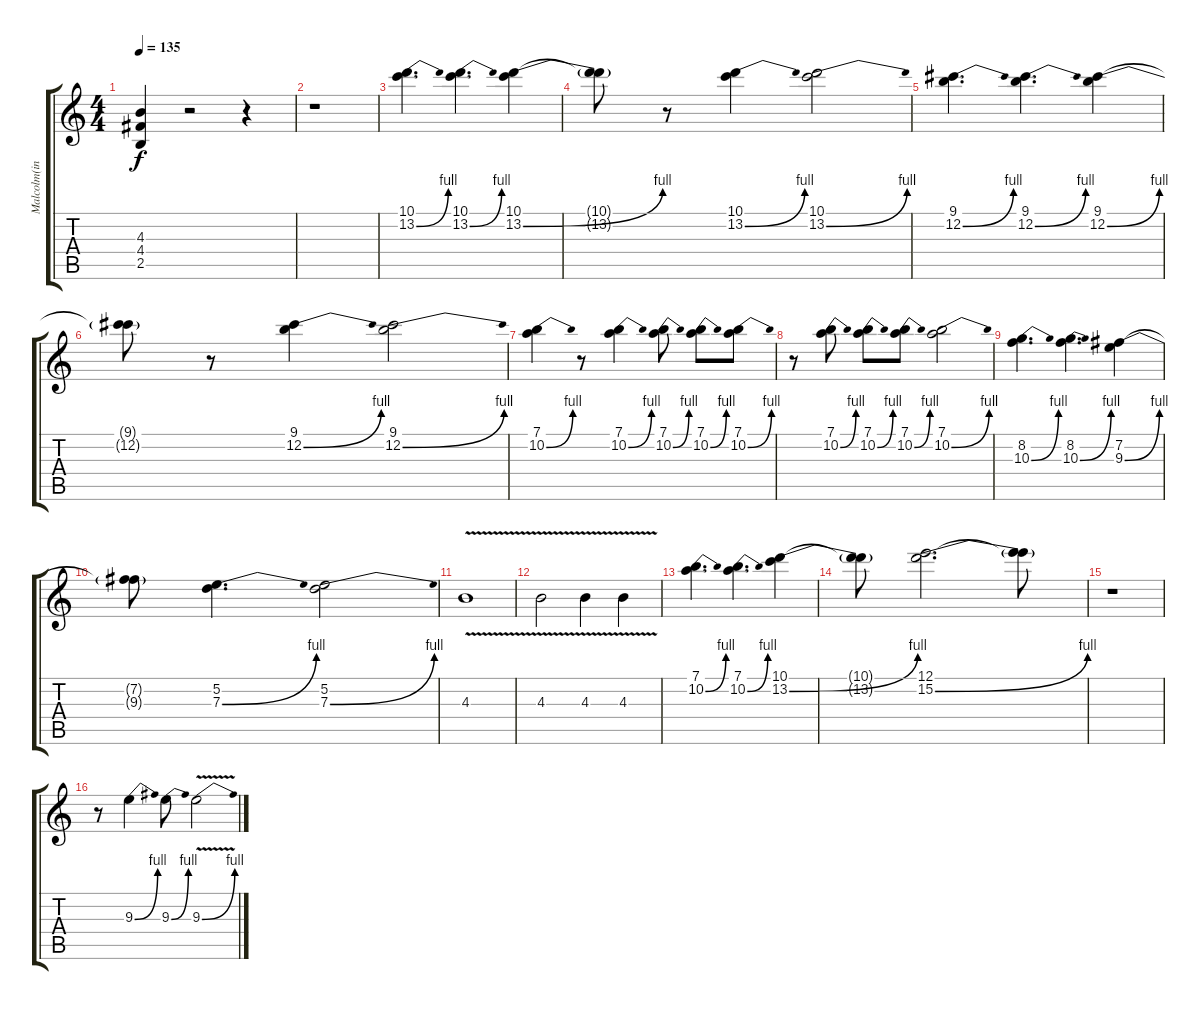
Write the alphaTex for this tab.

\track ("Malcolm(intro)/Angus" "Malcolm(in") {instrument overdrivenguitar}
\staff {score tabs}
\tuning (E4 B3 G3 D3 A2 E2) {hide}
\ts (4 4)
\tempo 135
\clef g2
\ks c
(4.3 4.4 2.5).4{dy f} r.2 r.4 |
r.1 |
(10.1 13.2{be (bend 0 0 60 4)}).4{d} (10.1 13.2{be (bend 0 0 60 4)}).4{d} (10.1 13.2{be (bend 0 0 60 4)}).4 |
(10.1{t} 13.2{t}).8 r.8 (10.1 13.2{be (bend 0 0 60 4)}).4 (10.1 13.2{be (bend 0 0 60 4)}).2 |
(9.1 12.2{be (bend 0 0 60 4)}).4{d} (9.1 12.2{be (bend 0 0 60 4)}).4{d} (9.1 12.2{be (bend 0 0 60 4)}).4 |
(9.1{t} 12.2{t}).8 r.8 (9.1 12.2{be (bend 0 0 60 4)}).4 (9.1 12.2{be (bend 0 0 60 4)}).2 |
(7.1 10.2{be (bend 0 0 60 4)}).4 r.8 (7.1 10.2{be (bend 0 0 60 4)}).4 (7.1 10.2{be (bend 0 0 60 4)}).8 (7.1 10.2{be (bend 0 0 60 4)}).8 (7.1 10.2{be (bend 0 0 60 4)}).8 |
r.8 (7.1 10.2{be (bend 0 0 60 4)}).8 (7.1 10.2{be (bend 0 0 60 4)}).8 (7.1 10.2{be (bend 0 0 60 4)}).8 (7.1 10.2{be (bend 0 0 60 4)}).2 |
(8.2 10.3{be (bend 0 0 60 4)}).4{d} (8.2 10.3{be (bend 0 0 60 4)}).4{d} (7.2 9.3{be (bend 0 0 60 4)}).4 |
(7.2{t} 9.3{t}).8 (5.2 7.3{be (bend 0 0 60 4)}).4{d} (5.2 7.3{be (bend 0 0 60 4)}).2 |
4.3{v}.1 |
4.3{v}.2 4.3{v}.4 4.3{v}.4 |
(7.1 10.2{be (bend 0 0 60 4)}).4{d} (7.1 10.2{be (bend 0 0 60 4)}).4{d} (10.1 13.2{be (bend 0 0 60 4)}).4 |
(10.1{t} 13.2{t}).8 (12.1 15.2{be (bend 0 0 60 4)}).2{d} (12.1{t} 15.2{t}).8 |
r.1 |
r.8 9.3{be (bend 0 0 60 4)}.4 9.3{be (bend 0 0 60 4)}.8 9.3{be (bend 0 0 60 4) v}.2
